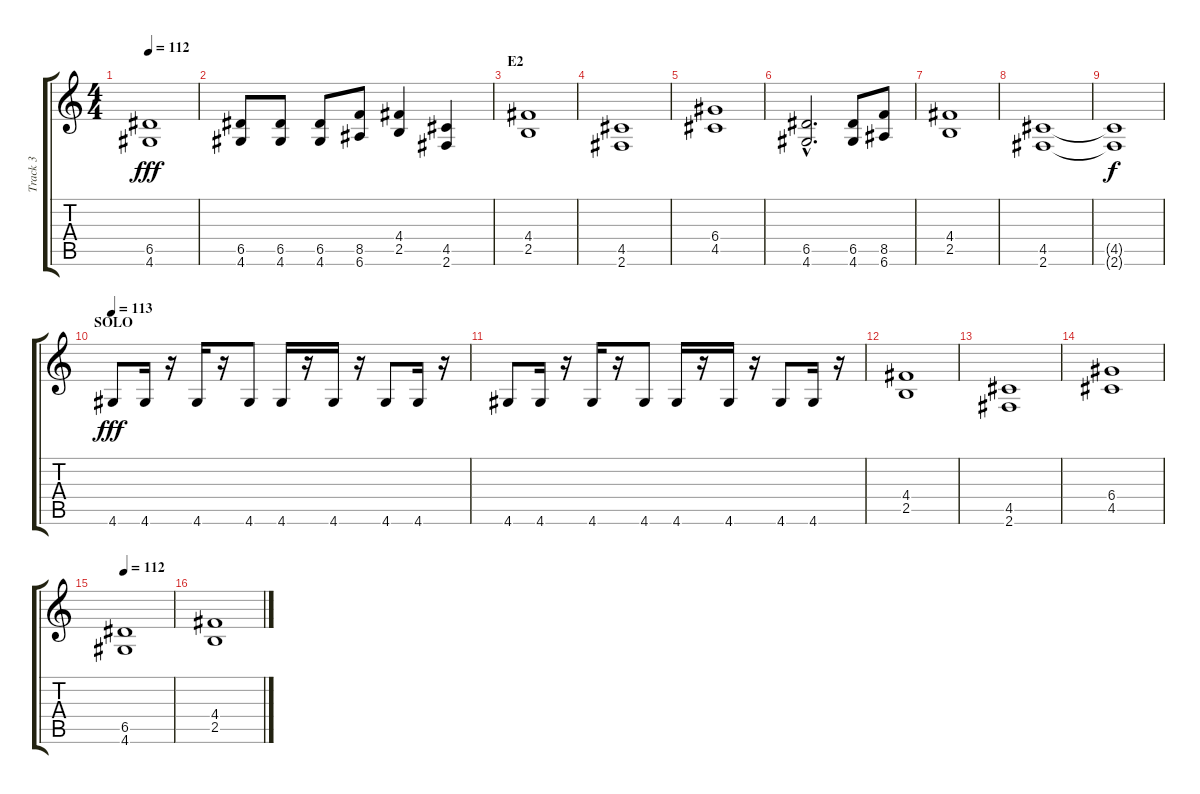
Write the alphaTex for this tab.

\track ("Track 3" "Track 3") {instrument distortionguitar}
\staff {score tabs}
\tuning (E4 B3 G3 D3 A2 E2) {hide}
\ts (4 4)
\tempo 112
\clef g2
\ks c
(6.5 4.6).1{dy fff} |
(6.5 4.6).8 (6.5 4.6).8 (6.5 4.6).8 (8.5 6.6).8 (4.4 2.5).4 (4.5 2.6).4 |
\section ("" "E2")
(4.4 2.5).1 |
(4.5 2.6).1 |
(6.4 4.5).1 |
(6.5{hac} 4.6{hac}).2{d} (6.5 4.6).8 (8.5 6.6).8 |
(4.4 2.5).1 |
(4.5 2.6).1 |
(4.5{t} 2.6{t}).1{dy f} |
\section ("" "SOLO")
\tempo 113
4.6.8{dy fff} 4.6.16 r.16 4.6.16 r.16 4.6.8 4.6.16 r.16 4.6.16 r.16 4.6.8 4.6.16 r.16 |
4.6.8 4.6.16 r.16 4.6.16 r.16 4.6.8 4.6.16 r.16 4.6.16 r.16 4.6.8 4.6.16 r.16 |
(4.4 2.5).1 |
(4.5 2.6).1 |
(6.4 4.5).1 |
\tempo 112
(6.5 4.6).1 |
(4.4 2.5).1
